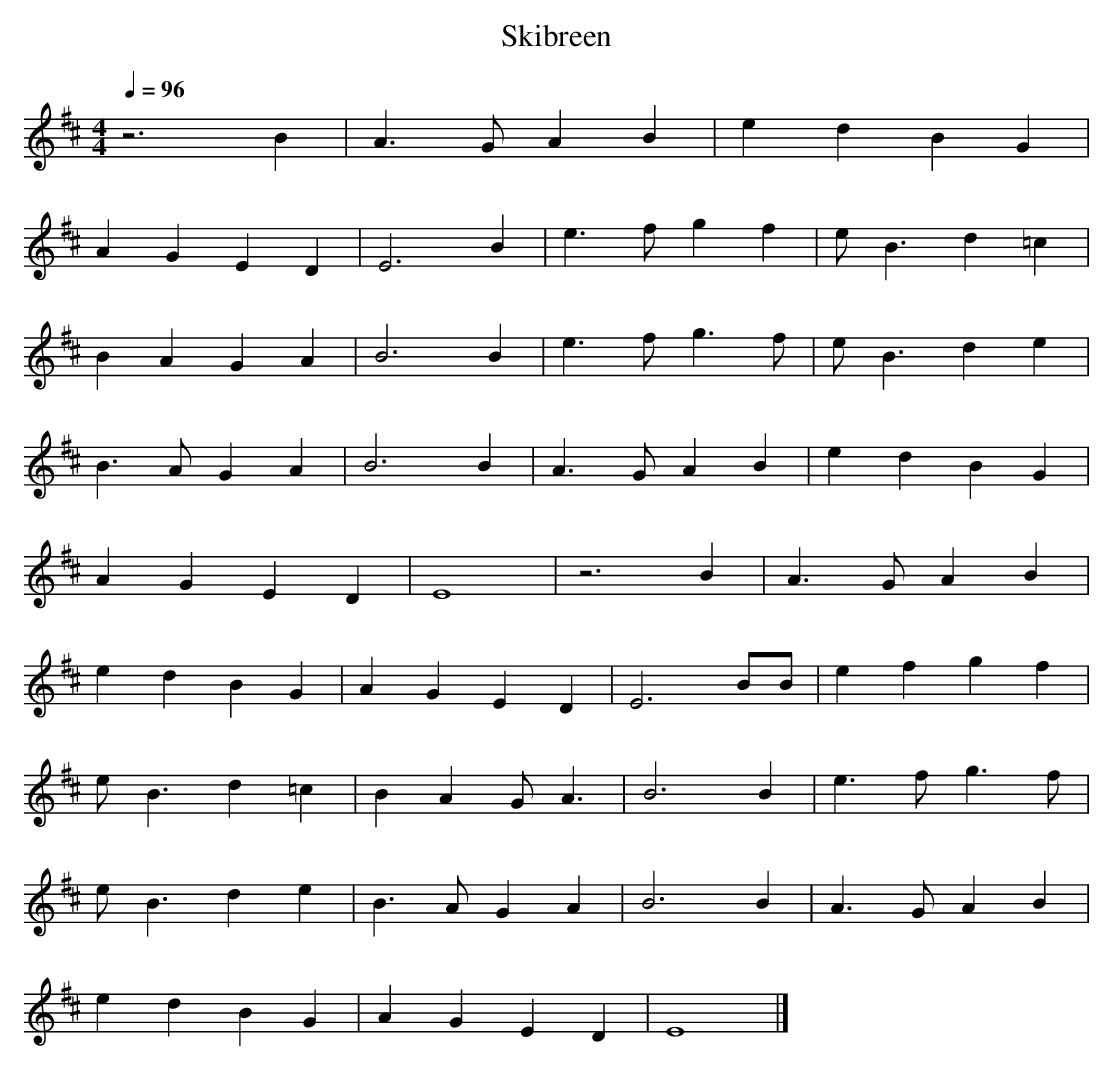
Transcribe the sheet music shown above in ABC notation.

X:1
T:Skibreen
Q:1/4=96
M:4/4
K:D
z6 B2 |A3 G A2 B2 |e2 d2 B2 G2 |
A2 G2 E2 D2 |E6 B2 |e3 f g2 f2 |e B3 d2 =c2 |
B2 A2 G2 A2 |B6 B2 |e3 f g3 f |e B3 d2 e2 |
B3 A G2 A2 |B6 B2 |A3 G A2 B2 |e2 d2 B2 G2 |
A2 G2 E2 D2 |E8 |z6 B2 |A3 G A2 B2 |
e2 d2 B2 G2 |A2 G2 E2 D2 |E6 BB |e2 f2 g2 f2 |
e B3 d2 =c2 |B2 A2 G A3 |B6 B2 |e3 f g3 f |
e B3 d2 e2 |B3 A G2 A2 |B6 B2 |A3 G A2 B2 |
e2 d2 B2 G2 |A2 G2 E2 D2 |E8 |]
